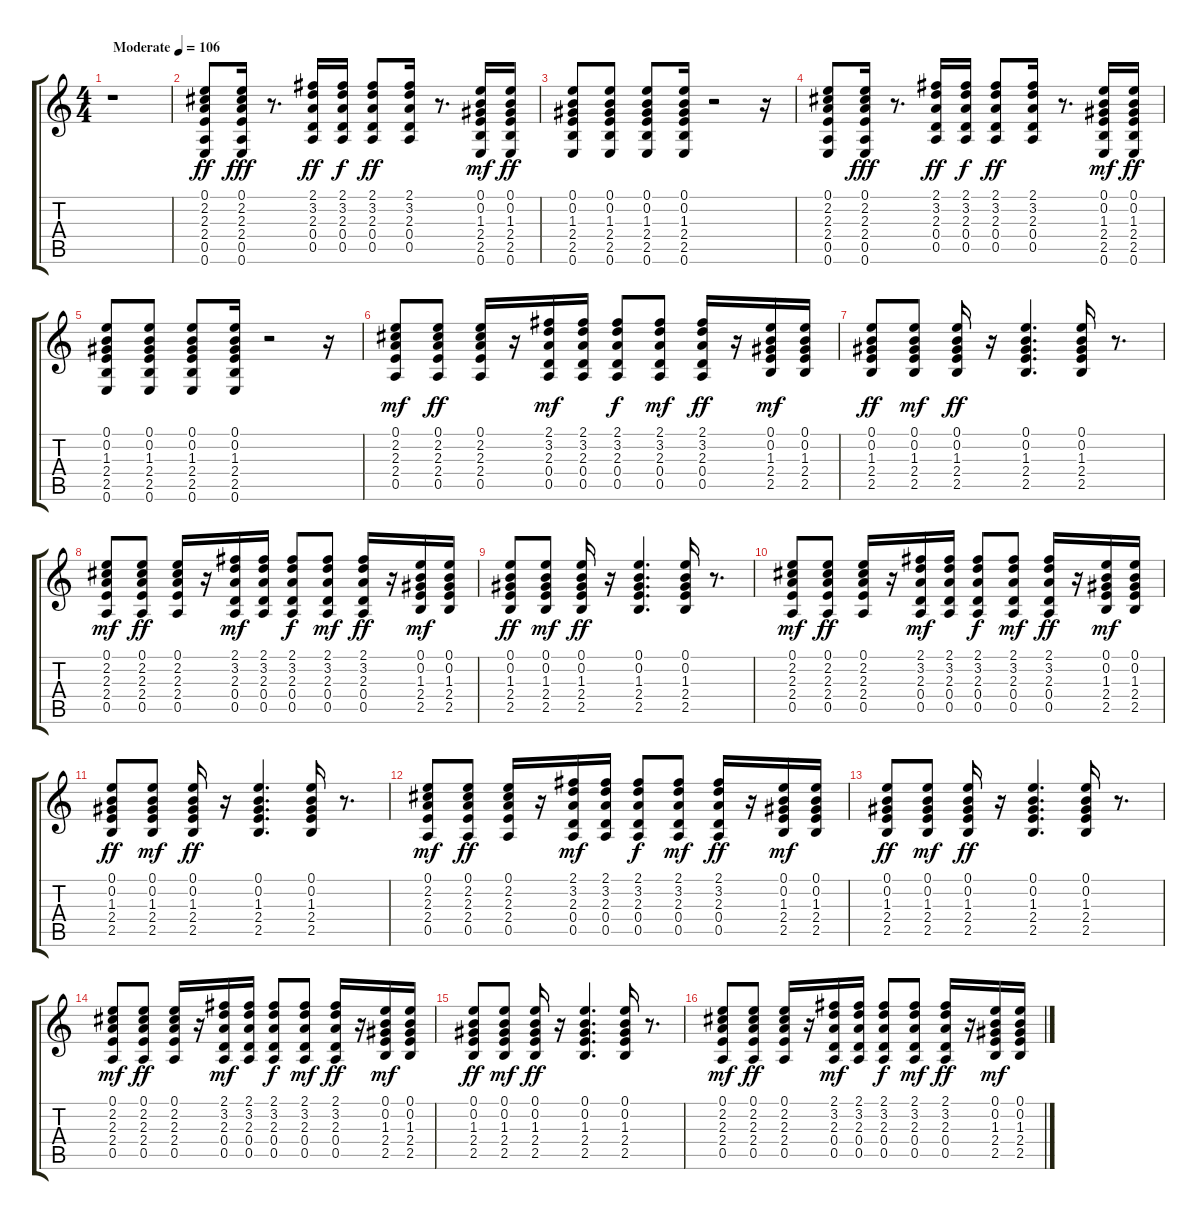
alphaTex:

\track "" {instrument acousticguitarsteel}
\staff {score tabs}
\tuning (E4 B3 G3 D3 A2 E2) {hide}
\ts (4 4)
\tempo (106 "Moderate")
\clef g2
\ks c
r.1{dy ff instrument acousticguitarsteel} |
(0.1 2.2 2.3 2.4 0.5 0.6).8 (0.1 2.2 2.3 2.4 0.5 0.6).16{dy fff} r.8{d} (2.1 3.2 2.3 0.4 0.5).16{dy ff} (2.1 3.2 2.3 0.4 0.5).16{dy f} (2.1 3.2 2.3 0.4 0.5).8{dy ff} (2.1 3.2 2.3 0.4 0.5).16 r.8{d} (0.1 0.2 1.3 2.4 2.5 0.6).16{dy mf} (0.1 0.2 1.3 2.4 2.5 0.6).16{dy ff} |
(0.1 0.2 1.3 2.4 2.5 0.6).8 (0.1 0.2 1.3 2.4 2.5 0.6).8 (0.1 0.2 1.3 2.4 2.5 0.6).8 (0.1 0.2 1.3 2.4 2.5 0.6).16 r.2 r.16 |
(0.1 2.2 2.3 2.4 0.5 0.6).8 (0.1 2.2 2.3 2.4 0.5 0.6).16{dy fff} r.8{d} (2.1 3.2 2.3 0.4 0.5).16{dy ff} (2.1 3.2 2.3 0.4 0.5).16{dy f} (2.1 3.2 2.3 0.4 0.5).8{dy ff} (2.1 3.2 2.3 0.4 0.5).16 r.8{d} (0.1 0.2 1.3 2.4 2.5 0.6).16{dy mf} (0.1 0.2 1.3 2.4 2.5 0.6).16{dy ff} |
(0.1 0.2 1.3 2.4 2.5 0.6).8 (0.1 0.2 1.3 2.4 2.5 0.6).8 (0.1 0.2 1.3 2.4 2.5 0.6).8 (0.1 0.2 1.3 2.4 2.5 0.6).16 r.2 r.16 |
(0.1 2.2 2.3 2.4 0.5).8{dy mf} (0.1 2.2 2.3 2.4 0.5).8{dy ff} (0.1 2.2 2.3 2.4 0.5).16 r.16 (2.1 3.2 2.3 0.4 0.5).16{dy mf} (2.1 3.2 2.3 0.4 0.5).16 (2.1 3.2 2.3 0.4 0.5).8{dy f} (2.1 3.2 2.3 0.4 0.5).8{dy mf} (2.1 3.2 2.3 0.4 0.5).16{dy ff} r.16 (0.1 0.2 1.3 2.4 2.5).16{dy mf} (0.1 0.2 1.3 2.4 2.5).16 |
(0.1 0.2 1.3 2.4 2.5).8{dy ff} (0.1 0.2 1.3 2.4 2.5).8{dy mf} (0.1 0.2 1.3 2.4 2.5).16{dy ff} r.16 (0.1 0.2 1.3 2.4 2.5).4{d} (0.1 0.2 1.3 2.4 2.5).16 r.8{d} |
(0.1 2.2 2.3 2.4 0.5).8{dy mf} (0.1 2.2 2.3 2.4 0.5).8{dy ff} (0.1 2.2 2.3 2.4 0.5).16 r.16 (2.1 3.2 2.3 0.4 0.5).16{dy mf} (2.1 3.2 2.3 0.4 0.5).16 (2.1 3.2 2.3 0.4 0.5).8{dy f} (2.1 3.2 2.3 0.4 0.5).8{dy mf} (2.1 3.2 2.3 0.4 0.5).16{dy ff} r.16 (0.1 0.2 1.3 2.4 2.5).16{dy mf} (0.1 0.2 1.3 2.4 2.5).16 |
(0.1 0.2 1.3 2.4 2.5).8{dy ff} (0.1 0.2 1.3 2.4 2.5).8{dy mf} (0.1 0.2 1.3 2.4 2.5).16{dy ff} r.16 (0.1 0.2 1.3 2.4 2.5).4{d} (0.1 0.2 1.3 2.4 2.5).16 r.8{d} |
(0.1 2.2 2.3 2.4 0.5).8{dy mf} (0.1 2.2 2.3 2.4 0.5).8{dy ff} (0.1 2.2 2.3 2.4 0.5).16 r.16 (2.1 3.2 2.3 0.4 0.5).16{dy mf} (2.1 3.2 2.3 0.4 0.5).16 (2.1 3.2 2.3 0.4 0.5).8{dy f} (2.1 3.2 2.3 0.4 0.5).8{dy mf} (2.1 3.2 2.3 0.4 0.5).16{dy ff} r.16 (0.1 0.2 1.3 2.4 2.5).16{dy mf} (0.1 0.2 1.3 2.4 2.5).16 |
(0.1 0.2 1.3 2.4 2.5).8{dy ff} (0.1 0.2 1.3 2.4 2.5).8{dy mf} (0.1 0.2 1.3 2.4 2.5).16{dy ff} r.16 (0.1 0.2 1.3 2.4 2.5).4{d} (0.1 0.2 1.3 2.4 2.5).16 r.8{d} |
(0.1 2.2 2.3 2.4 0.5).8{dy mf} (0.1 2.2 2.3 2.4 0.5).8{dy ff} (0.1 2.2 2.3 2.4 0.5).16 r.16 (2.1 3.2 2.3 0.4 0.5).16{dy mf} (2.1 3.2 2.3 0.4 0.5).16 (2.1 3.2 2.3 0.4 0.5).8{dy f} (2.1 3.2 2.3 0.4 0.5).8{dy mf} (2.1 3.2 2.3 0.4 0.5).16{dy ff} r.16 (0.1 0.2 1.3 2.4 2.5).16{dy mf} (0.1 0.2 1.3 2.4 2.5).16 |
(0.1 0.2 1.3 2.4 2.5).8{dy ff} (0.1 0.2 1.3 2.4 2.5).8{dy mf} (0.1 0.2 1.3 2.4 2.5).16{dy ff} r.16 (0.1 0.2 1.3 2.4 2.5).4{d} (0.1 0.2 1.3 2.4 2.5).16 r.8{d} |
(0.1 2.2 2.3 2.4 0.5).8{dy mf} (0.1 2.2 2.3 2.4 0.5).8{dy ff} (0.1 2.2 2.3 2.4 0.5).16 r.16 (2.1 3.2 2.3 0.4 0.5).16{dy mf} (2.1 3.2 2.3 0.4 0.5).16 (2.1 3.2 2.3 0.4 0.5).8{dy f} (2.1 3.2 2.3 0.4 0.5).8{dy mf} (2.1 3.2 2.3 0.4 0.5).16{dy ff} r.16 (0.1 0.2 1.3 2.4 2.5).16{dy mf} (0.1 0.2 1.3 2.4 2.5).16 |
(0.1 0.2 1.3 2.4 2.5).8{dy ff} (0.1 0.2 1.3 2.4 2.5).8{dy mf} (0.1 0.2 1.3 2.4 2.5).16{dy ff} r.16 (0.1 0.2 1.3 2.4 2.5).4{d} (0.1 0.2 1.3 2.4 2.5).16 r.8{d} |
(0.1 2.2 2.3 2.4 0.5).8{dy mf} (0.1 2.2 2.3 2.4 0.5).8{dy ff} (0.1 2.2 2.3 2.4 0.5).16 r.16 (2.1 3.2 2.3 0.4 0.5).16{dy mf} (2.1 3.2 2.3 0.4 0.5).16 (2.1 3.2 2.3 0.4 0.5).8{dy f} (2.1 3.2 2.3 0.4 0.5).8{dy mf} (2.1 3.2 2.3 0.4 0.5).16{dy ff} r.16 (0.1 0.2 1.3 2.4 2.5).16{dy mf} (0.1 0.2 1.3 2.4 2.5).16
